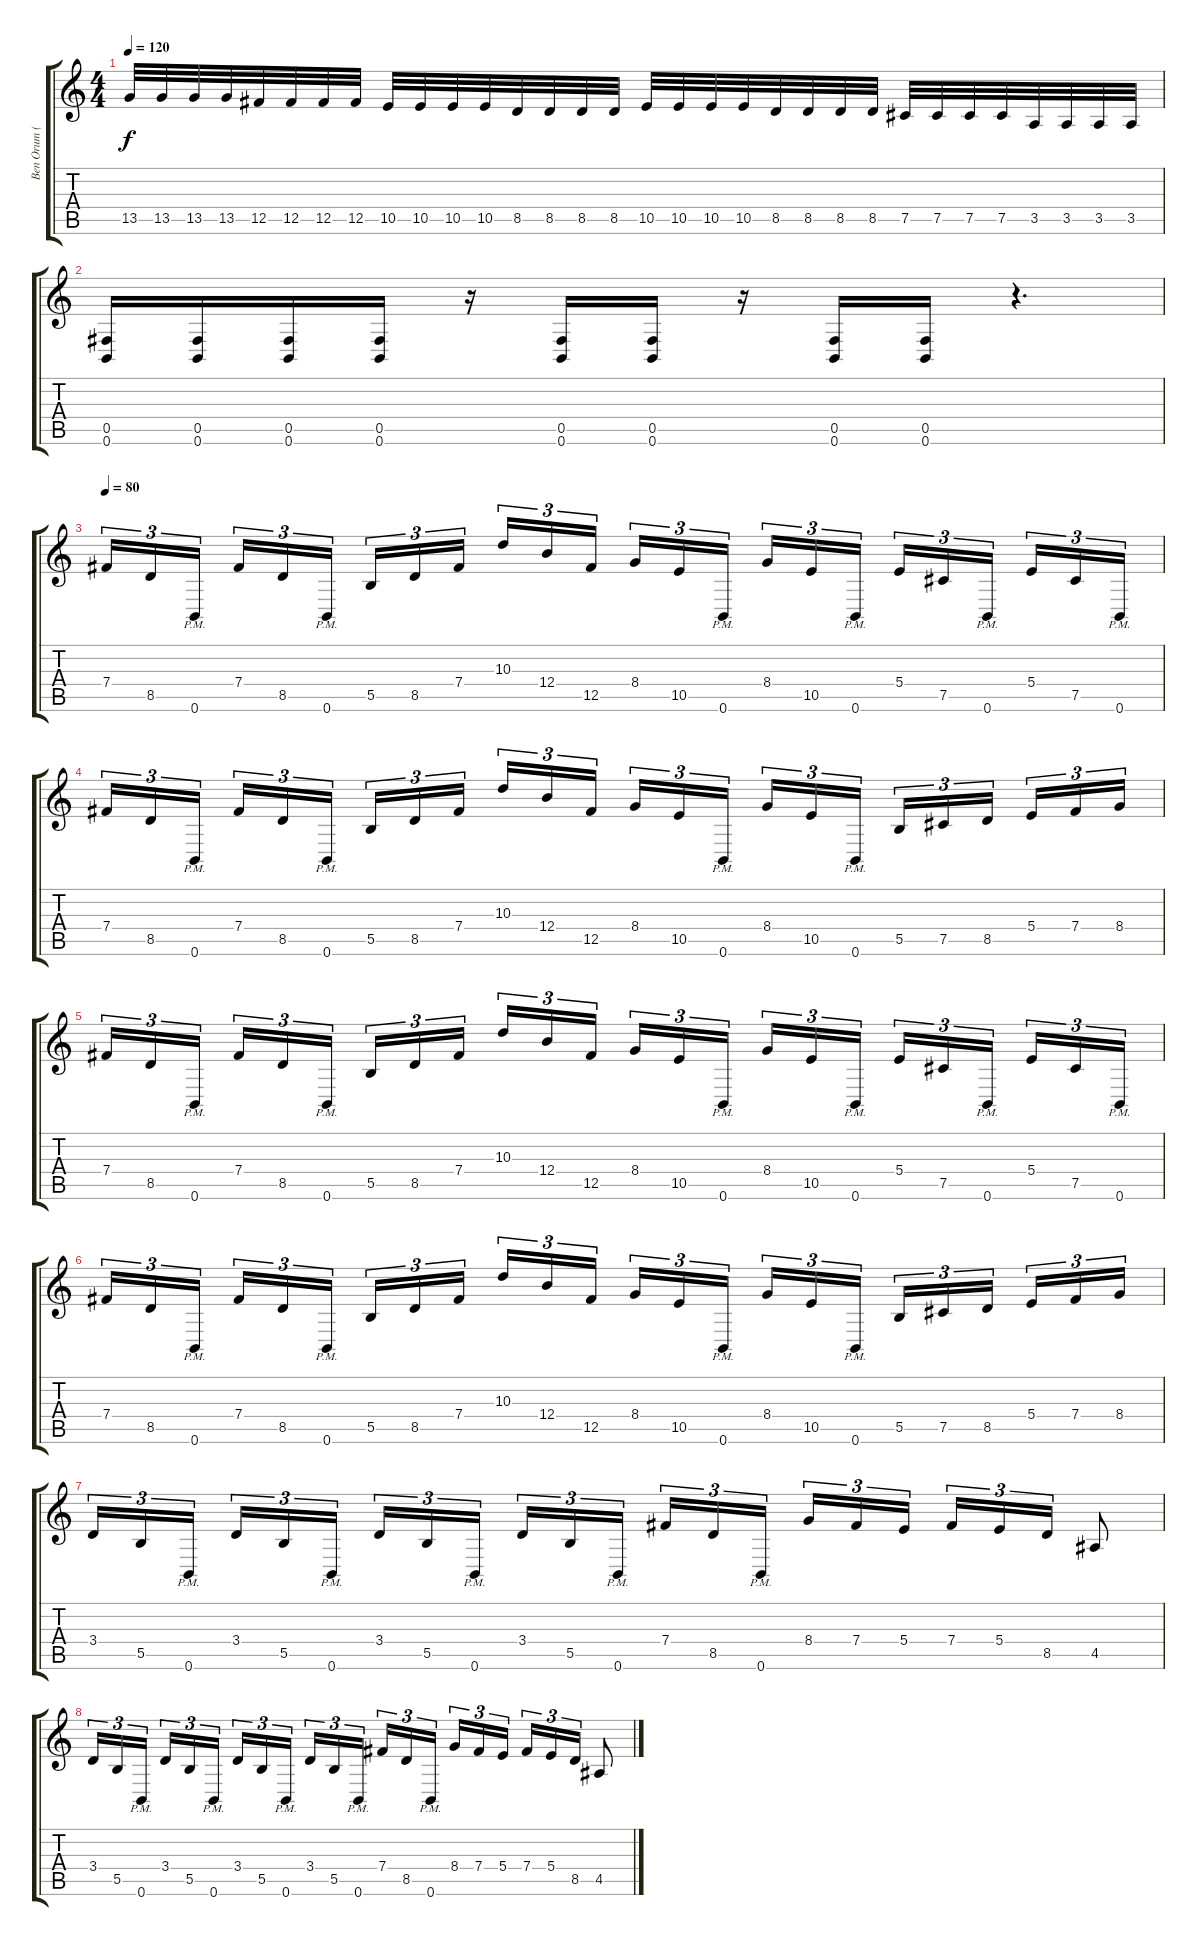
\track ("Ben Orum (Guitar)" "Ben Orum (") {instrument distortionguitar}
\staff {score tabs}
\tuning (Db4 Ab3 E3 B2 Gb2 B1) {hide}
\ts (4 4)
\tempo 120
\clef g2
\ks c
13.5.32{dy f} 13.5.32 13.5.32 13.5.32 12.5.32 12.5.32 12.5.32 12.5.32 10.5.32 10.5.32 10.5.32 10.5.32 8.5.32 8.5.32 8.5.32 8.5.32 10.5.32 10.5.32 10.5.32 10.5.32 8.5.32 8.5.32 8.5.32 8.5.32 7.5.32 7.5.32 7.5.32 7.5.32 3.5.32 3.5.32 3.5.32 3.5.32 |
(0.5 0.6).16 (0.5 0.6).16 (0.5 0.6).16 (0.5 0.6).16 r.16 (0.5 0.6).16 (0.5 0.6).16 r.16 (0.5 0.6).16 (0.5 0.6).16 r.4{d} |
\tempo 80
7.4.16{tu (3 2)} 8.5.16{tu (3 2)} 0.6{pm}.16{tu (3 2) beam splitsecondary} 7.4.16{tu (3 2)} 8.5.16{tu (3 2)} 0.6{pm}.16{tu (3 2)} 5.5.16{tu (3 2)} 8.5.16{tu (3 2)} 7.4.16{tu (3 2) beam splitsecondary} 10.3.16{tu (3 2)} 12.4.16{tu (3 2)} 12.5.16{tu (3 2)} 8.4.16{tu (3 2)} 10.5.16{tu (3 2)} 0.6{pm}.16{tu (3 2) beam splitsecondary} 8.4.16{tu (3 2)} 10.5.16{tu (3 2)} 0.6{pm}.16{tu (3 2)} 5.4.16{tu (3 2)} 7.5.16{tu (3 2)} 0.6{pm}.16{tu (3 2) beam splitsecondary} 5.4.16{tu (3 2)} 7.5.16{tu (3 2)} 0.6{pm}.16{tu (3 2)} |
7.4.16{tu (3 2)} 8.5.16{tu (3 2)} 0.6{pm}.16{tu (3 2) beam splitsecondary} 7.4.16{tu (3 2)} 8.5.16{tu (3 2)} 0.6{pm}.16{tu (3 2)} 5.5.16{tu (3 2)} 8.5.16{tu (3 2)} 7.4.16{tu (3 2) beam splitsecondary} 10.3.16{tu (3 2)} 12.4.16{tu (3 2)} 12.5.16{tu (3 2)} 8.4.16{tu (3 2)} 10.5.16{tu (3 2)} 0.6{pm}.16{tu (3 2) beam splitsecondary} 8.4.16{tu (3 2)} 10.5.16{tu (3 2)} 0.6{pm}.16{tu (3 2)} 5.5.16{tu (3 2)} 7.5.16{tu (3 2)} 8.5.16{tu (3 2) beam splitsecondary} 5.4.16{tu (3 2)} 7.4.16{tu (3 2)} 8.4.16{tu (3 2)} |
7.4.16{tu (3 2)} 8.5.16{tu (3 2)} 0.6{pm}.16{tu (3 2) beam splitsecondary} 7.4.16{tu (3 2)} 8.5.16{tu (3 2)} 0.6{pm}.16{tu (3 2)} 5.5.16{tu (3 2)} 8.5.16{tu (3 2)} 7.4.16{tu (3 2) beam splitsecondary} 10.3.16{tu (3 2)} 12.4.16{tu (3 2)} 12.5.16{tu (3 2)} 8.4.16{tu (3 2)} 10.5.16{tu (3 2)} 0.6{pm}.16{tu (3 2) beam splitsecondary} 8.4.16{tu (3 2)} 10.5.16{tu (3 2)} 0.6{pm}.16{tu (3 2)} 5.4.16{tu (3 2)} 7.5.16{tu (3 2)} 0.6{pm}.16{tu (3 2) beam splitsecondary} 5.4.16{tu (3 2)} 7.5.16{tu (3 2)} 0.6{pm}.16{tu (3 2)} |
7.4.16{tu (3 2)} 8.5.16{tu (3 2)} 0.6{pm}.16{tu (3 2) beam splitsecondary} 7.4.16{tu (3 2)} 8.5.16{tu (3 2)} 0.6{pm}.16{tu (3 2)} 5.5.16{tu (3 2)} 8.5.16{tu (3 2)} 7.4.16{tu (3 2) beam splitsecondary} 10.3.16{tu (3 2)} 12.4.16{tu (3 2)} 12.5.16{tu (3 2)} 8.4.16{tu (3 2)} 10.5.16{tu (3 2)} 0.6{pm}.16{tu (3 2) beam splitsecondary} 8.4.16{tu (3 2)} 10.5.16{tu (3 2)} 0.6{pm}.16{tu (3 2)} 5.5.16{tu (3 2)} 7.5.16{tu (3 2)} 8.5.16{tu (3 2) beam splitsecondary} 5.4.16{tu (3 2)} 7.4.16{tu (3 2)} 8.4.16{tu (3 2)} |
3.4.16{tu (3 2)} 5.5.16{tu (3 2)} 0.6{pm}.16{tu (3 2) beam splitsecondary} 3.4.16{tu (3 2)} 5.5.16{tu (3 2)} 0.6{pm}.16{tu (3 2)} 3.4.16{tu (3 2)} 5.5.16{tu (3 2)} 0.6{pm}.16{tu (3 2) beam splitsecondary} 3.4.16{tu (3 2)} 5.5.16{tu (3 2)} 0.6{pm}.16{tu (3 2)} 7.4.16{tu (3 2)} 8.5.16{tu (3 2)} 0.6{pm}.16{tu (3 2) beam splitsecondary} 8.4.16{tu (3 2)} 7.4.16{tu (3 2)} 5.4.16{tu (3 2)} 7.4.16{tu (3 2)} 5.4.16{tu (3 2)} 8.5.16{tu (3 2)} 4.5.8 |
3.4.16{tu (3 2)} 5.5.16{tu (3 2)} 0.6{pm}.16{tu (3 2) beam splitsecondary} 3.4.16{tu (3 2)} 5.5.16{tu (3 2)} 0.6{pm}.16{tu (3 2)} 3.4.16{tu (3 2)} 5.5.16{tu (3 2)} 0.6{pm}.16{tu (3 2) beam splitsecondary} 3.4.16{tu (3 2)} 5.5.16{tu (3 2)} 0.6{pm}.16{tu (3 2)} 7.4.16{tu (3 2)} 8.5.16{tu (3 2)} 0.6{pm}.16{tu (3 2) beam splitsecondary} 8.4.16{tu (3 2)} 7.4.16{tu (3 2)} 5.4.16{tu (3 2)} 7.4.16{tu (3 2)} 5.4.16{tu (3 2)} 8.5.16{tu (3 2)} 4.5.8
